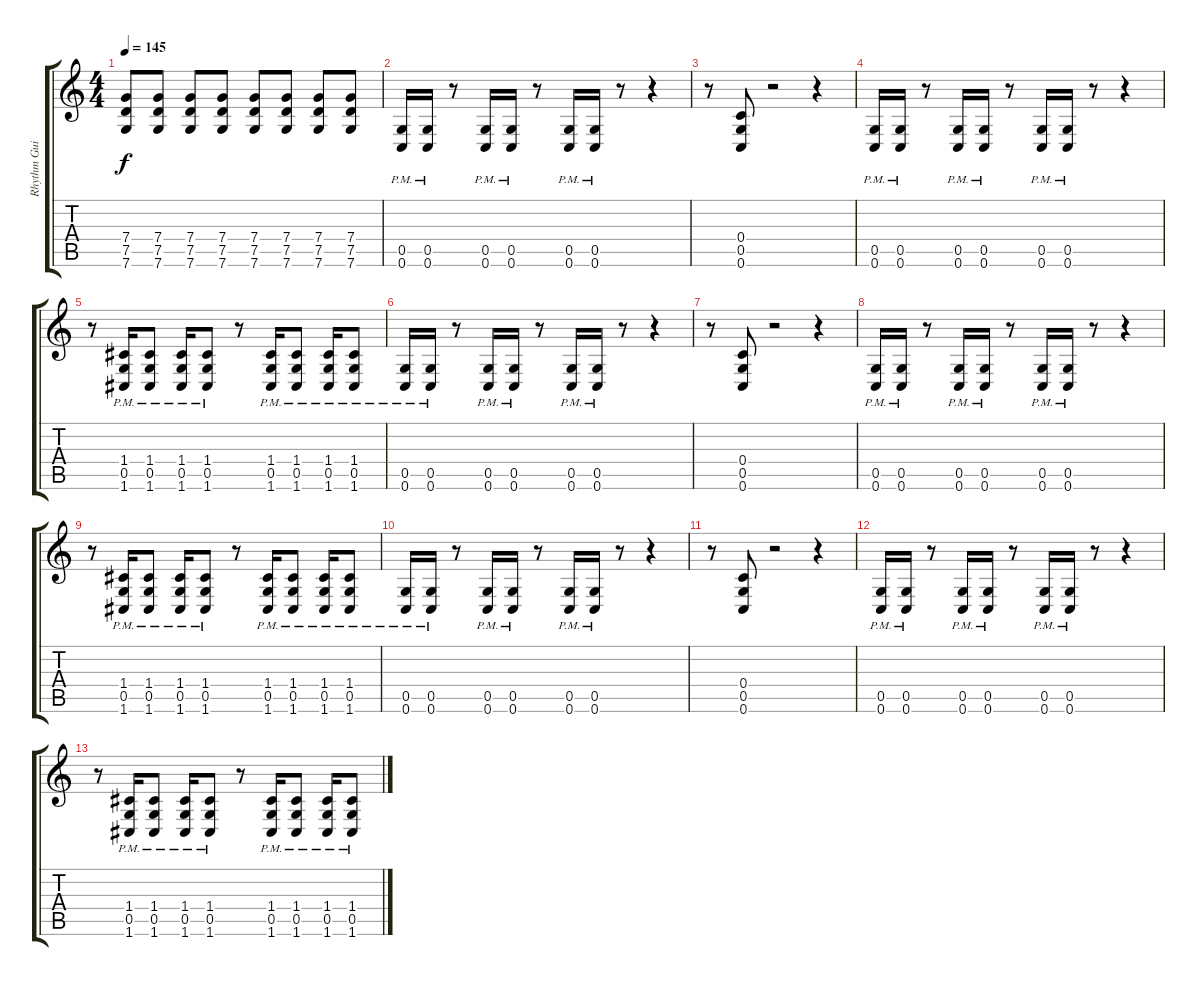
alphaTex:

\track ("Rhythm Guitar" "Rhythm Gui") {instrument overdrivenguitar}
\staff {score tabs}
\tuning (D4 A3 F3 C3 G2 C2) {hide}
\ts (4 4)
\tempo 145
\clef g2
\ks c
(7.4 7.5 7.6).8{dy f} (7.4 7.5 7.6).8 (7.4 7.5 7.6).8 (7.4 7.5 7.6).8 (7.4 7.5 7.6).8 (7.4 7.5 7.6).8 (7.4 7.5 7.6).8 (7.4 7.5 7.6).8 |
(0.5 0.6{pm}).16 (0.5 0.6{pm}).16 r.8 (0.5 0.6{pm}).16 (0.5 0.6{pm}).16 r.8 (0.5 0.6{pm}).16 (0.5 0.6{pm}).16 r.8 r.4 |
r.8 (0.4 0.5 0.6).8 r.2 r.4 |
(0.5 0.6{pm}).16 (0.5 0.6{pm}).16 r.8 (0.5 0.6{pm}).16 (0.5 0.6{pm}).16 r.8 (0.5 0.6{pm}).16 (0.5 0.6{pm}).16 r.8 r.4 |
r.8 (1.4 0.5 1.6{pm}).16 (1.4 0.5 1.6{pm}).8 (1.4 0.5 1.6{pm}).16 (1.4 0.5 1.6{pm}).8 r.8 (1.4 0.5 1.6{pm}).16 (1.4 0.5 1.6{pm}).8 (1.4 0.5 1.6{pm}).16 (1.4 0.5 1.6{pm}).8 |
(0.5 0.6{pm}).16 (0.5 0.6{pm}).16 r.8 (0.5 0.6{pm}).16 (0.5 0.6{pm}).16 r.8 (0.5 0.6{pm}).16 (0.5 0.6{pm}).16 r.8 r.4 |
r.8 (0.4 0.5 0.6).8 r.2 r.4 |
(0.5 0.6{pm}).16 (0.5 0.6{pm}).16 r.8 (0.5 0.6{pm}).16 (0.5 0.6{pm}).16 r.8 (0.5 0.6{pm}).16 (0.5 0.6{pm}).16 r.8 r.4 |
r.8 (1.4 0.5 1.6{pm}).16 (1.4 0.5 1.6{pm}).8 (1.4 0.5 1.6{pm}).16 (1.4 0.5 1.6{pm}).8 r.8 (1.4 0.5 1.6{pm}).16 (1.4 0.5 1.6{pm}).8 (1.4 0.5 1.6{pm}).16 (1.4 0.5 1.6{pm}).8 |
(0.5 0.6{pm}).16 (0.5 0.6{pm}).16 r.8 (0.5 0.6{pm}).16 (0.5 0.6{pm}).16 r.8 (0.5 0.6{pm}).16 (0.5 0.6{pm}).16 r.8 r.4 |
r.8 (0.4 0.5 0.6).8 r.2 r.4 |
(0.5 0.6{pm}).16 (0.5 0.6{pm}).16 r.8 (0.5 0.6{pm}).16 (0.5 0.6{pm}).16 r.8 (0.5 0.6{pm}).16 (0.5 0.6{pm}).16 r.8 r.4 |
r.8 (1.4 0.5 1.6{pm}).16 (1.4 0.5 1.6{pm}).8 (1.4 0.5 1.6{pm}).16 (1.4 0.5 1.6{pm}).8 r.8 (1.4 0.5 1.6{pm}).16 (1.4 0.5 1.6{pm}).8 (1.4 0.5 1.6{pm}).16 (1.4 0.5 1.6{pm}).8
